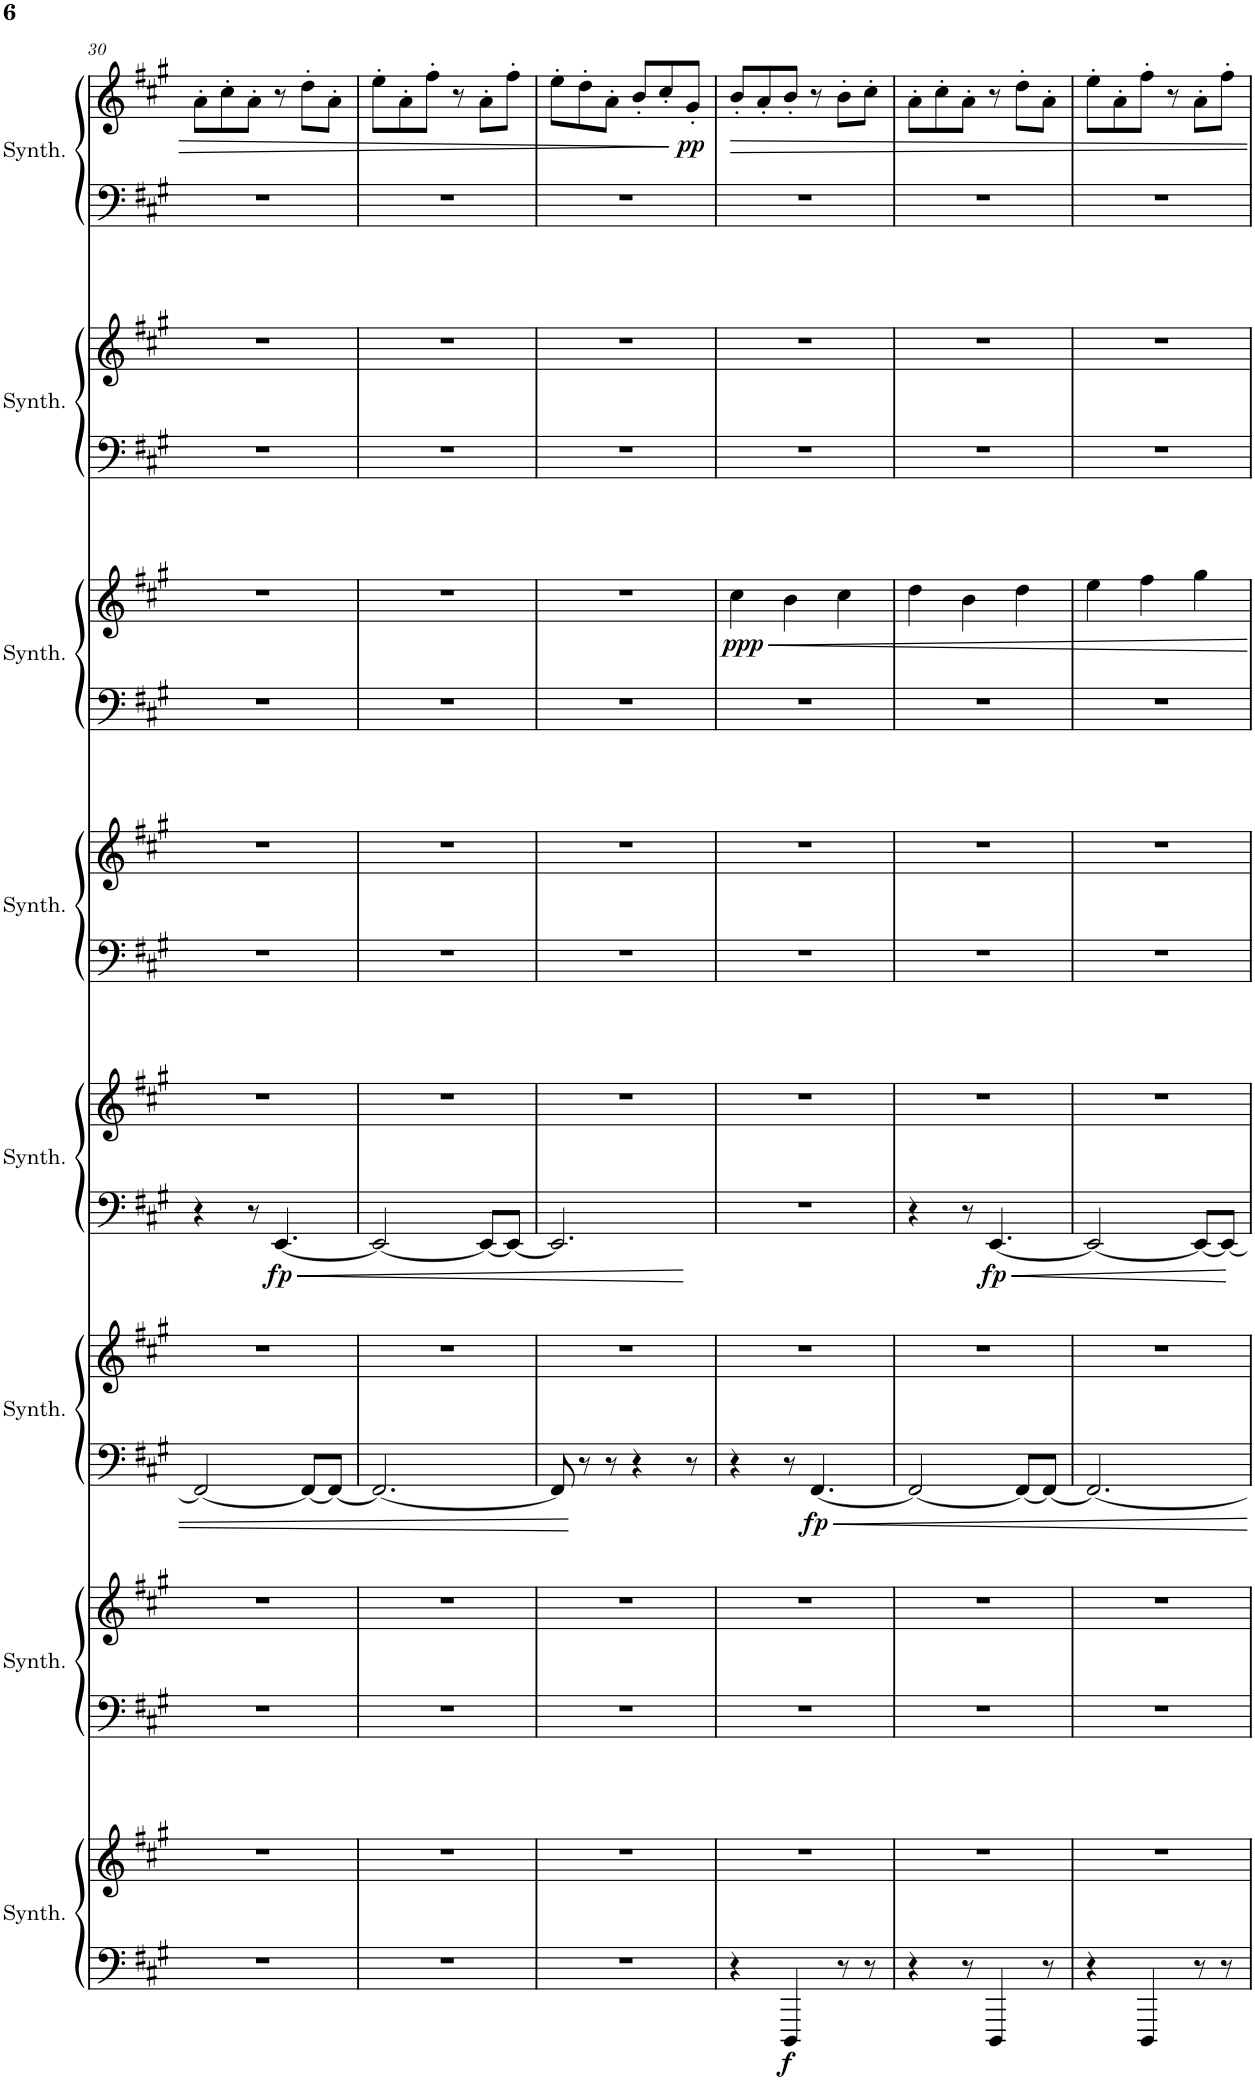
**kern	**kern	**dynam	**kern	**kern	**kern	**kern	**dynam	**kern	**kern	**dynam	**kern	**kern	**kern	**kern	**dynam	**kern	**kern	**kern	**kern	**dynam
*part8	*part8	*part8	*part7	*part7	*part6	*part6	*part6	*part5	*part5	*part5	*part4	*part4	*part3	*part3	*part3	*part2	*part2	*part1	*part1	*part1
*staff16	*staff15	*staff15/16	*staff14	*staff13	*staff12	*staff11	*staff11/12	*staff10	*staff9	*staff9/10	*staff8	*staff7	*staff6	*staff5	*staff5/6	*staff4	*staff3	*staff2	*staff1	*staff1/2
*I"Crystal Synthesizer	*	*	*I"Saw Synthesizer	*	*I"Bass Synthesizer	*	*	*I"Atmosphere Synthesizer	*	*	*I"Goblins Synthesizer	*	*I"Choir Synthesizer	*	*	*I"Bowed Synthesizer	*	*I"String Synthesizer	*	*
*I'Synth.	*	*	*I'Synth.	*	*I'Synth.	*	*	*I'Synth.	*	*	*I'Synth.	*	*I'Synth.	*	*	*I'Synth.	*	*I'Synth.	*	*
!!LO:PB:g=z
*clefF4	*clefG2	*	*clefF4	*clefG2	*clefF4	*clefG2	*	*clefF4	*clefG2	*	*clefF4	*clefG2	*clefF4	*clefG2	*	*clefF4	*clefG2	*clefF4	*clefG2	*
*k[f#c#g#]	*k[f#c#g#]	*	*k[f#c#g#]	*k[f#c#g#]	*k[f#c#g#]	*k[f#c#g#]	*	*k[f#c#g#]	*k[f#c#g#]	*	*k[f#c#g#]	*k[f#c#g#]	*k[f#c#g#]	*k[f#c#g#]	*	*k[f#c#g#]	*k[f#c#g#]	*k[f#c#g#]	*k[f#c#g#]	*
*M6/8	*M6/8	*	*M6/8	*M6/8	*M6/8	*M6/8	*	*M6/8	*M6/8	*	*M6/8	*M6/8	*M6/8	*M6/8	*	*M6/8	*M6/8	*M6/8	*M6/8	*
=30	=30	=30	=30	=30	=30	=30	=30	=30	=30	=30	=30	=30	=30	=30	=30	=30	=30	=30	=30	=30
2.r	2.r	.	2.r	2.r	2FF#/_	2.r	.	4r	2.r	.	2.r	2.r	2.r	2.r	.	2.r	2.r	2.r	8a'\L	.
.	.	.	.	.	.	.	.	.	.	.	.	.	.	.	.	.	.	.	8cc#'\	.
.	.	.	.	.	.	.	.	8r	.	.	.	.	.	.	.	.	.	.	8a'\J	.
!	!	!	!	!	!	!	!	!	!	!LO:DY:b=2	!	!	!	!	!	!	!	!	!	!
.	.	.	.	.	.	.	.	[4.EE/	.	fp	.	.	.	.	.	.	.	.	8r	.
.	.	.	.	.	8FF#/L_	.	.	.	.	.	.	.	.	.	.	.	.	.	8dd'\L	.
.	.	.	.	.	8FF#/J_	.	.	.	.	.	.	.	.	.	.	.	.	.	8a'\J	.
=31	=31	=31	=31	=31	=31	=31	=31	=31	=31	=31	=31	=31	=31	=31	=31	=31	=31	=31	=31	=31
2.r	2.r	.	2.r	2.r	2.FF#/_	2.r	.	2EE/_	2.r	.	2.r	2.r	2.r	2.r	.	2.r	2.r	2.r	8ee'\L	.
.	.	.	.	.	.	.	.	.	.	.	.	.	.	.	.	.	.	.	8a'\	.
.	.	.	.	.	.	.	.	.	.	.	.	.	.	.	.	.	.	.	8ff#'\J	.
.	.	.	.	.	.	.	.	.	.	.	.	.	.	.	.	.	.	.	8r	.
.	.	.	.	.	.	.	.	8EE/L_	.	.	.	.	.	.	.	.	.	.	8a'\L	.
.	.	.	.	.	.	.	.	8EE/J_	.	.	.	.	.	.	.	.	.	.	8ff#'\J	.
=32	=32	=32	=32	=32	=32	=32	=32	=32	=32	=32	=32	=32	=32	=32	=32	=32	=32	=32	=32	=32
2.r	2.r	.	2.r	2.r	8FF#/]	2.r	.	2.EE/]	2.r	.	2.r	2.r	2.r	2.r	.	2.r	2.r	2.r	8ee'\L	.
.	.	.	.	.	8r	.	.	.	.	.	.	.	.	.	.	.	.	.	8dd'\	.
.	.	.	.	.	8r	.	.	.	.	.	.	.	.	.	.	.	.	.	8a'\J	.
.	.	.	.	.	4r	.	.	.	.	.	.	.	.	.	.	.	.	.	8b'/L	.
.	.	.	.	.	.	.	.	.	.	.	.	.	.	.	.	.	.	.	8cc#'/	.
!	!	!	!	!	!	!	!	!	!	!	!	!	!	!	!	!	!	!	!	!LO:DY:b
.	.	.	.	.	8r	.	.	.	.	.	.	.	.	.	.	.	.	.	8g#'/J	pp
=33	=33	=33	=33	=33	=33	=33	=33	=33	=33	=33	=33	=33	=33	=33	=33	=33	=33	=33	=33	=33
!	!	!	!	!	!	!	!	!	!	!	!	!	!	!	!LO:DY:b	!	!	!	!	!
4r	2.r	.	2.r	2.r	4r	2.r	.	2.r	2.r	.	2.r	2.r	2.r	4cc#\	ppp	2.r	2.r	2.r	8b'/L	.
.	.	.	.	.	.	.	.	.	.	.	.	.	.	.	.	.	.	.	8a'/	.
!	!	!LO:DY:b=2	!	!	!	!	!	!	!	!	!	!	!	!	!	!	!	!	!	!
4DDD/	.	f	.	.	8r	.	.	.	.	.	.	.	.	4b\	.	.	.	.	8b'/J	.
!	!	!	!	!	!	!	!LO:DY:b=2	!	!	!	!	!	!	!	!	!	!	!	!	!
.	.	.	.	.	[4.FF#/	.	fp	.	.	.	.	.	.	.	.	.	.	.	8r	.
8r	.	.	.	.	.	.	.	.	.	.	.	.	.	4cc#\	.	.	.	.	8b'\L	.
8r	.	.	.	.	.	.	.	.	.	.	.	.	.	.	.	.	.	.	8cc#'\J	.
=34	=34	=34	=34	=34	=34	=34	=34	=34	=34	=34	=34	=34	=34	=34	=34	=34	=34	=34	=34	=34
4r	2.r	.	2.r	2.r	2FF#/_	2.r	.	4r	2.r	.	2.r	2.r	2.r	4dd\	.	2.r	2.r	2.r	8a'\L	.
.	.	.	.	.	.	.	.	.	.	.	.	.	.	.	.	.	.	.	8cc#'\	.
8r	.	.	.	.	.	.	.	8r	.	.	.	.	.	4b\	.	.	.	.	8a'\J	.
!	!	!	!	!	!	!	!	!	!	!LO:DY:b=2	!	!	!	!	!	!	!	!	!	!
4DDD/	.	.	.	.	.	.	.	[4.EE/	.	fp	.	.	.	.	.	.	.	.	8r	.
.	.	.	.	.	8FF#/L_	.	.	.	.	.	.	.	.	4dd\	.	.	.	.	8dd'\L	.
8r	.	.	.	.	8FF#/J_	.	.	.	.	.	.	.	.	.	.	.	.	.	8a'\J	.
=35	=35	=35	=35	=35	=35	=35	=35	=35	=35	=35	=35	=35	=35	=35	=35	=35	=35	=35	=35	=35
4r	2.r	.	2.r	2.r	2.FF#/_	2.r	.	2EE/_	2.r	.	2.r	2.r	2.r	4ee\	.	2.r	2.r	2.r	8ee'\L	.
.	.	.	.	.	.	.	.	.	.	.	.	.	.	.	.	.	.	.	8a'\	.
4DDD/	.	.	.	.	.	.	.	.	.	.	.	.	.	4ff#\	.	.	.	.	8ff#'\J	.
.	.	.	.	.	.	.	.	.	.	.	.	.	.	.	.	.	.	.	8r	.
8r	.	.	.	.	.	.	.	8EE/L_	.	.	.	.	.	4gg#\	.	.	.	.	8a'\L	.
8r	.	.	.	.	.	.	.	8EE/J_	.	.	.	.	.	.	.	.	.	.	8ff#'\J	.
=	=	=	=	=	=	=	=	=	=	=	=	=	=	=	=	=	=	=	=	=
*-	*-	*-	*-	*-	*-	*-	*-	*-	*-	*-	*-	*-	*-	*-	*-	*-	*-	*-	*-	*-
